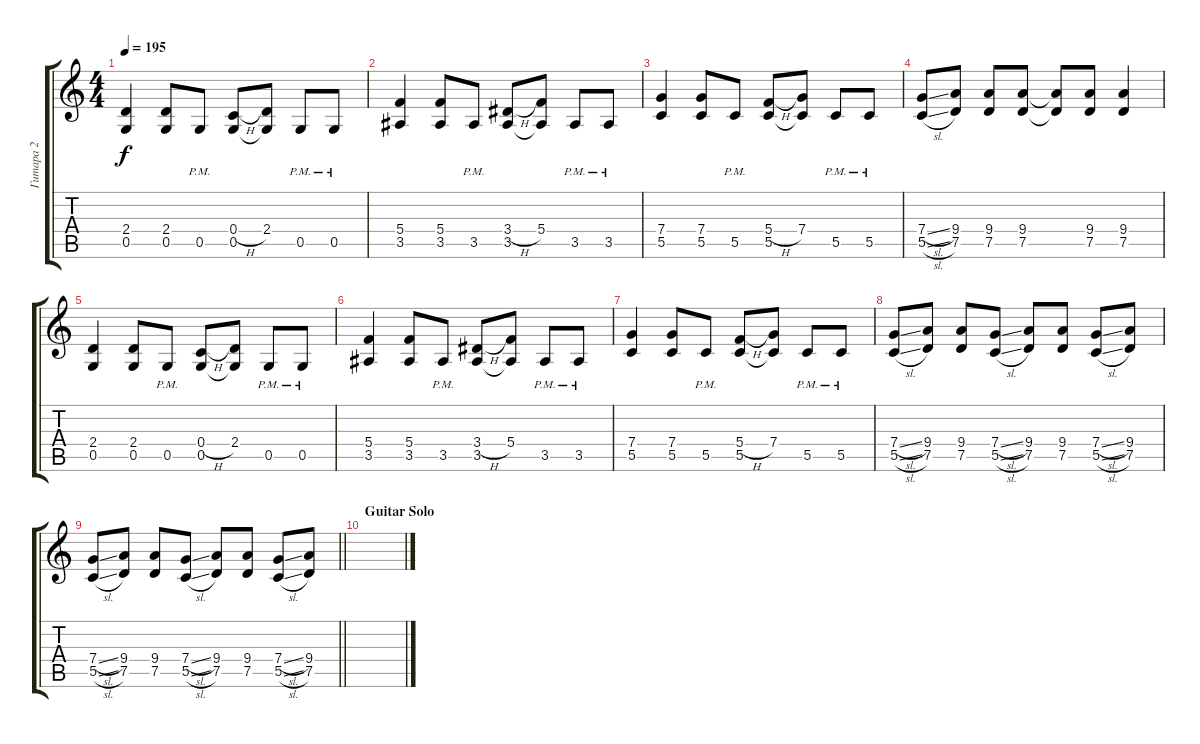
\track ("Гитара 2" "Гитара 2") {instrument distortionguitar}
\staff {score tabs}
\tuning (D4 A3 F3 C3 G2 D2) {hide}
\ts (4 4)
\tempo 195
\clef g2
\ks c
(2.4 0.5).4{dy f} (2.4 0.5).8 0.5{pm}.8 (0.4{h} 0.5).8 (2.4 0.5{t}).8 0.5{pm}.8 0.5{pm}.8 |
(5.4 3.5).4 (5.4 3.5).8 3.5{pm}.8 (3.4{h} 3.5).8 (5.4 3.5{t}).8 3.5{pm}.8 3.5{pm}.8 |
(7.4 5.5).4 (7.4 5.5).8 5.5{pm}.8 (5.4{h} 5.5).8 (7.4 5.5{t}).8 5.5{pm}.8 5.5{pm}.8 |
(7.4{sl} 5.5{sl}).8 (9.4 7.5).8 (9.4 7.5).8 (9.4 7.5).8 (9.4{t} 7.5{t}).8 (9.4 7.5).8 (9.4 7.5).4 |
(2.4 0.5).4 (2.4 0.5).8 0.5{pm}.8 (0.4{h} 0.5).8 (2.4 0.5{t}).8 0.5{pm}.8 0.5{pm}.8 |
(5.4 3.5).4 (5.4 3.5).8 3.5{pm}.8 (3.4{h} 3.5).8 (5.4 3.5{t}).8 3.5{pm}.8 3.5{pm}.8 |
(7.4 5.5).4 (7.4 5.5).8 5.5{pm}.8 (5.4{h} 5.5).8 (7.4 5.5{t}).8 5.5{pm}.8 5.5{pm}.8 |
(7.4{sl} 5.5{sl}).8 (9.4 7.5).8 (9.4 7.5).8 (7.4{sl} 5.5{sl}).8 (9.4 7.5).8 (9.4 7.5).8 (7.4{sl} 5.5{sl}).8 (9.4 7.5).8 |
\barLineRight lightlight
(7.4{sl} 5.5{sl}).8 (9.4 7.5).8 (9.4 7.5).8 (7.4{sl} 5.5{sl}).8 (9.4 7.5).8 (9.4 7.5).8 (7.4{sl} 5.5{sl}).8 (9.4 7.5).8 |
\section ("" "Guitar Solo")
